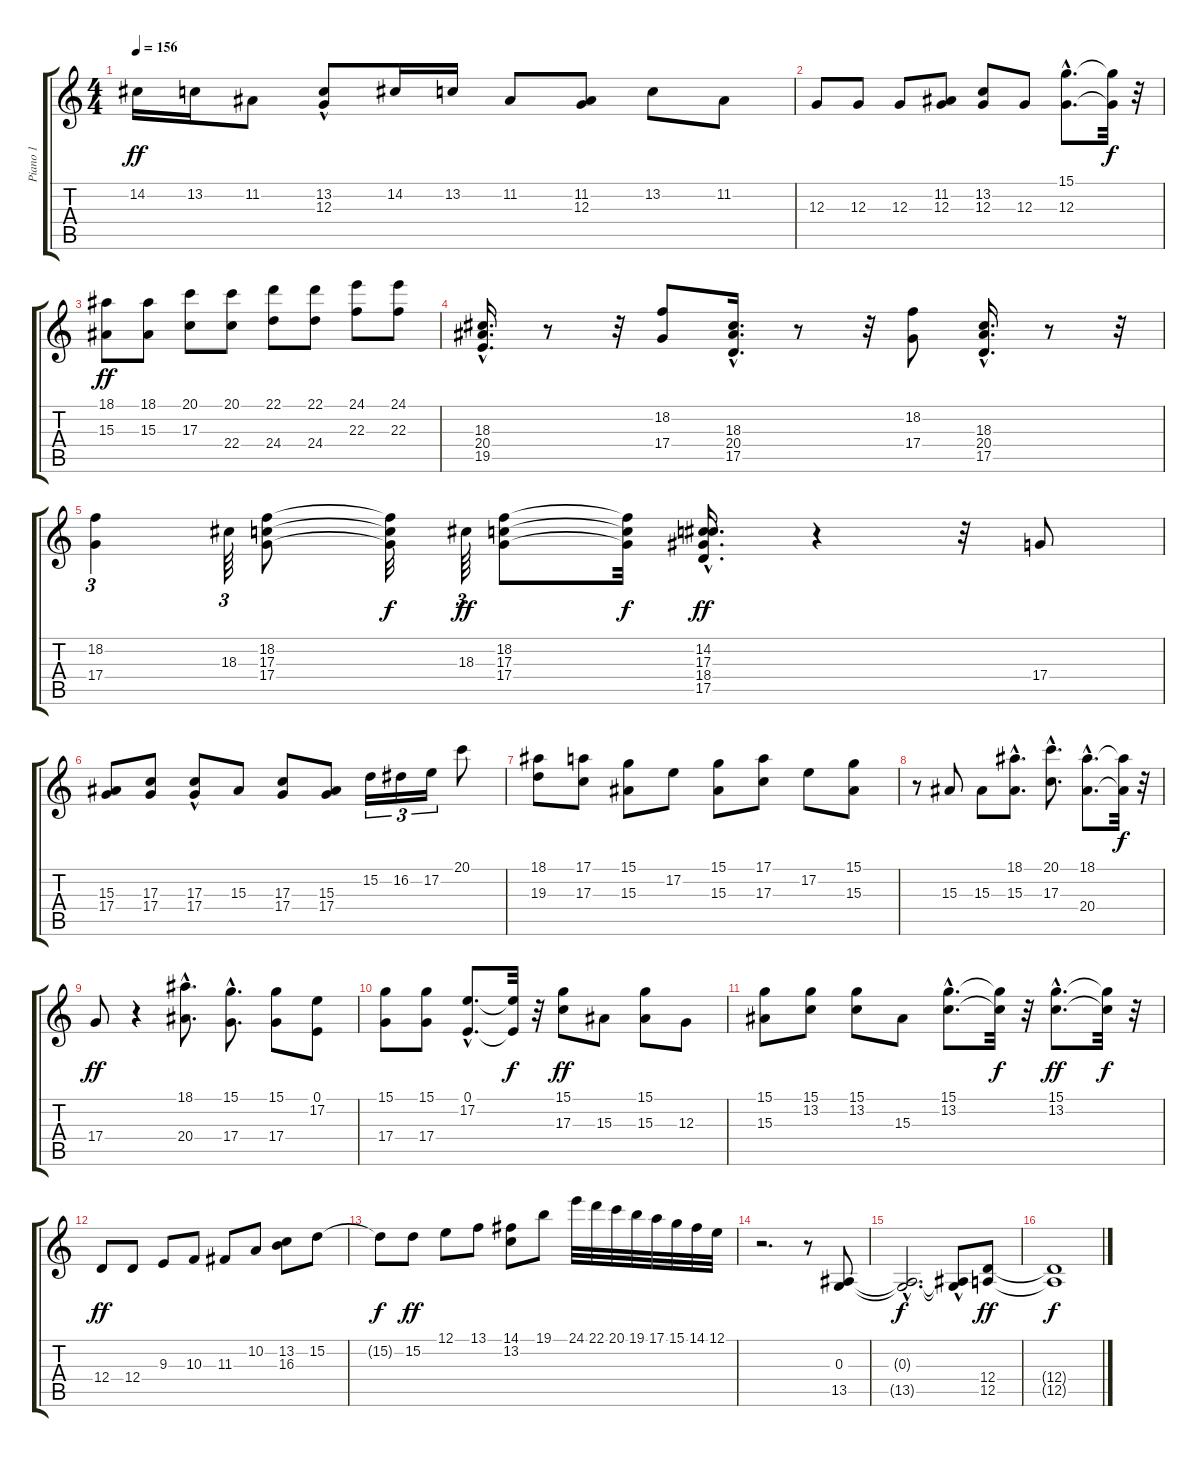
\track ("Piano 1" "Piano 1") {instrument acousticgrandpiano}
\staff {score tabs}
\tuning (E4 B3 G3 D3 A2 E2) {hide}
\ts (4 4)
\tempo 156
\clef g2
\ks c
14.2.16{dy ff} 13.2.16 11.2.8 (13.2 12.3{hac}).8 14.2.16 13.2.16 11.2.8 (11.2 12.3).8 13.2.8 11.2.8 |
12.3.8 12.3.8 12.3.8 (11.2 12.3).8 (13.2 12.3).8 12.3.8 (15.1{hac} 12.3{hac}).8{d} (15.1{t} 12.3{t}).32{dy f} r.32 |
(18.1 15.3).8{dy ff} (18.1 15.3).8 (20.1 17.3).8 (20.1 22.4).8 (22.1 24.4).8 (22.1 24.4).8 (24.1 22.3).8 (24.1 22.3).8 |
(18.3 20.4{hac} 19.5{hac}).16{d} r.8 r.32 (18.2 17.4).8 (18.3 20.4{hac} 17.5{hac}).16{d} r.8 r.32 (18.2 17.4).8 (18.3 20.4{hac} 17.5{hac}).16{d} r.8 r.32 |
(18.2 17.4).4{tu (3 2)} 18.3.64{tu (3 2)} (18.2 17.3 17.4).8 (18.2{t} 17.3{t} 17.4{t}).32{dy f} 18.3.64{tu (3 2) dy ff} (18.2 17.3 17.4).8 (18.2{t} 17.3{t} 17.4{t}).32{dy f} (14.2 17.3{hac} 18.4{hac} 17.5{hac}).16{d dy ff} r.4 r.32 17.4.8 |
(15.3 17.4).8 (17.3 17.4).8 (17.3 17.4{hac}).8 15.3.8 (17.3 17.4).8 (15.3 17.4).8 15.2.16{tu (3 2)} 16.2.16{tu (3 2)} 17.2.16{tu (3 2)} 20.1.8 |
(18.1 19.3).8 (17.1 17.3).8 (15.1 15.3).8 17.2.8 (15.1 15.3).8 (17.1 17.3).8 17.2.8 (15.1 15.3).8 |
r.8 15.3.8 15.3.8 (18.1{hac} 15.3{hac}).8{d} (20.1{hac} 17.3{hac}).8{d} (18.1{hac} 20.4{hac}).8{d} (18.1{t} 20.4{t}).32{dy f} r.32 |
17.4.8{dy ff} r.4 (18.1{hac} 20.4{hac}).8{d} (15.1{hac} 17.4{hac}).8{d} (15.1 17.4).8 (0.1 17.2).8 |
(15.1 17.4).8 (15.1 17.4).8 (0.1{hac} 17.2{hac}).8{d} (0.1{t} 17.2{t}).32{dy f} r.32 (15.1 17.3).8{dy ff} 15.3.8 (15.1 15.3).8 12.3.8 |
(15.1 15.3).8 (15.1 13.2).8 (15.1 13.2).8 15.3.8 (15.1{hac} 13.2{hac}).8{d} (15.1{t} 13.2{t}).32{dy f} r.32 (15.1{hac} 13.2{hac}).8{d dy ff} (15.1{t} 13.2{t}).32{dy f} r.32 |
12.4.8{dy ff} 12.4.8 9.3.8 10.3.8 11.3.8 10.2.8 (13.2 16.3).8 15.2.8 |
15.2{t}.8{dy f} 15.2.8{dy ff} 12.1.8 13.1.8 (14.1 13.2).8 19.1.8 24.1.32 22.1.32 20.1.32 19.1.32 17.1.32 15.1.32 14.1.32 12.1.32 |
r.2{d volume 7} r.8 (0.3 13.5).8 |
(0.3{hac t} 13.5{hac t}).2{d dy f} (0.3{hac t} 13.5{t}).8 (12.4 12.5).8{dy ff} |
(12.4{t} 12.5{t}).1{dy f}
